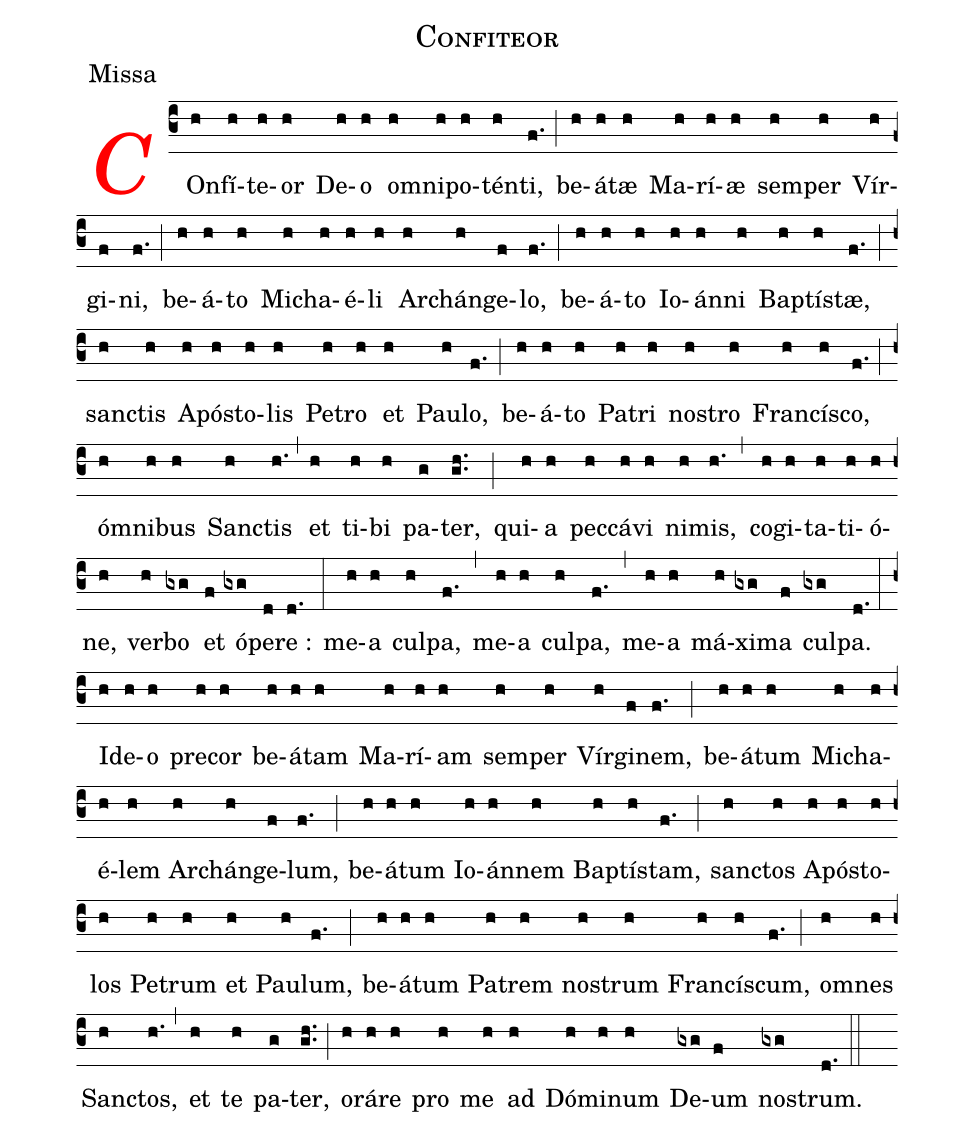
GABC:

name:Confiteor;
office-part:Missa;
%%
(c3) <v>\rubrum C</v>On(h)fí(h)te(h)or(h) De(h)o(h) om(h)ni(h)po(h)tén(h)ti,(f.) (;)
be(h)á(h)tæ(h) Ma(h)rí(h)æ(h) sem(h)per(h) Vír(h)gi(f)ni,(f.) (;)
be(h)á(h)to(h) Mi(h)cha(h)é(h)li(h) Arch(h)án(h)ge(f)lo,(f.) (;)
be(h)á(h)to(h) Io(h)án(h)ni(h) Bap(h)tís(h)tæ,(f.) (;)
san(h)ctis(h) A(h)pó(h)sto(h)lis(h) Pe(h)tro(h) et(h) Pau(h)lo,(f.) (;)
be(h)á(h)to(h) Pa(h)tri(h) no(h)stro(h) Fran(h)cí(h)sco,(f.) (;)
ó(h)mni(h)bus(h) San(h)ctis(h.) (,)
et(h) ti(h)bi(h) pa(g)ter,(gh..) (;)
qui(h)a(h) pec(h)cá(h)vi(h) ni(h)mis,(h.) (,)
co(h)gi(h)ta(h)ti(h)ó(h)ne,(h) ver(h)bo(gxg) et(f) ó(gxg)pe(d)re :(d.) (:)
me(h)a(h) cul(h)pa,(f.) (,)
me(h)a(h) cul(h)pa,(f.) (,)
me(h)a(h) má(h)xi(gxg)ma(f) cul(gxg)pa.(d.) (:)
I(h)de(h)o(h) pre(h)cor(h) be(h)á(h)tam(h) Ma(h)rí(h)am(h) sem(h)per(h) Vír(h)gi(f)nem,(f.) (;)
be(h)á(h)tum(h) Mi(h)cha(h)é(h)lem(h) Arch(h)án(h)ge(f)lum,(f.) (;)
be(h)á(h)tum(h) Io(h)án(h)nem(h) Bap(h)tís(h)tam,(f.) (;)
san(h)ctos(h) A(h)pó(h)sto(h)los(h) Pe(h)trum(h) et(h) Pau(h)lum,(f.) (;)
be(h)á(h)tum(h) Pa(h)trem(h) no(h)strum(h) Fran(h)cí(h)scum,(f.) (;)
o(h)mnes(h) Sanc(h)tos,(h.) (,)
et(h) te(h) pa(g)ter,(gh..) (;)
o(h)rá(h)re(h) pro(h) me(h) ad(h) Dó(h)mi(h)num(h) De(gxg)um(f) nos(gxg)trum.(d.) (::)
